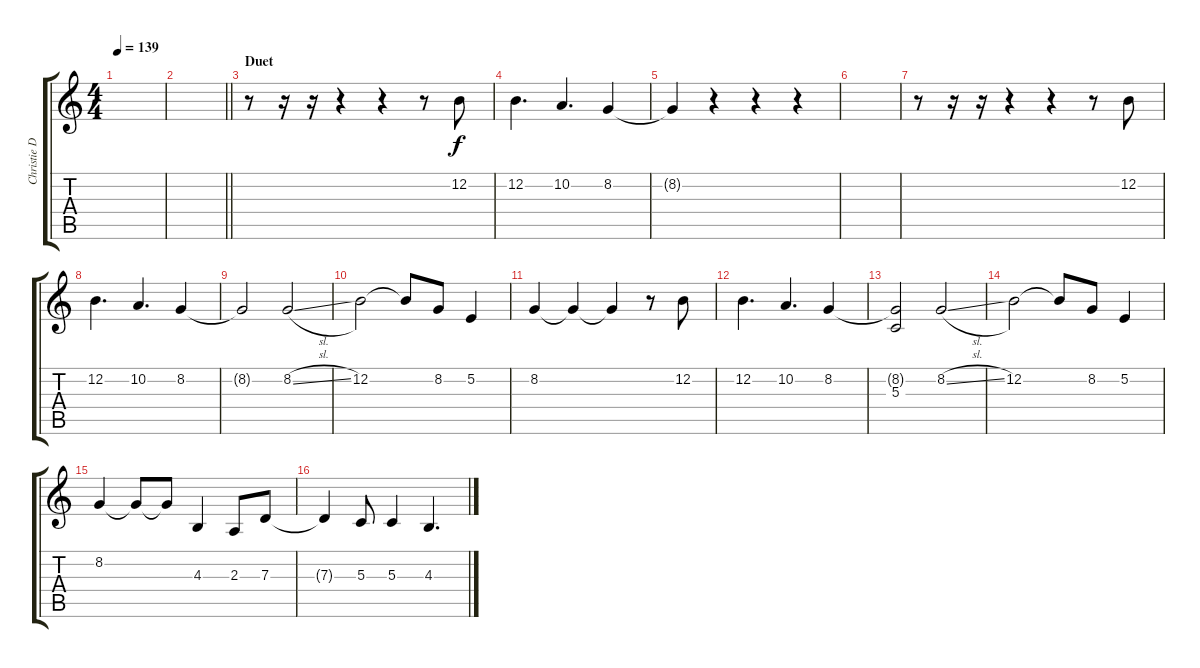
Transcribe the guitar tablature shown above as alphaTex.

\track ("Christie DuPree" "Christie D") {instrument pad7halo}
\staff {score tabs}
\tuning (E4 B3 G3 D3 A2 E2) {hide}
\ts (4 4)
\tempo 139
\clef g2
\ks c
|
\barLineRight lightlight
|
\section ("" "Duet")
r.8{volume 16} r.16 r.16 r.4 r.4 r.8 12.2.8 |
12.2.4{d} 10.2.4{d} 8.2.4 |
8.2{t}.4 r.4 r.4 r.4 |
|
r.8 r.16 r.16 r.4 r.4 r.8 12.2.8 |
12.2.4{d} 10.2.4{d} 8.2.4 |
8.2{t}.2 8.2{sl}.2 |
12.2.2 12.2{t}.8 8.2.8 5.2.4 |
8.2.4 8.2{t}.4 8.2{t}.4 r.8 12.2.8 |
12.2.4{d} 10.2.4{d} 8.2.4 |
(8.2{t} 5.3).2 8.2{sl}.2 |
12.2.2 12.2{t}.8 8.2.8 5.2.4 |
8.2.4 8.2{t}.8 8.2{t}.8 4.3.4 2.3.8 7.3.8 |
7.3{t}.4 5.3.8 5.3.4 4.3.4{d}
